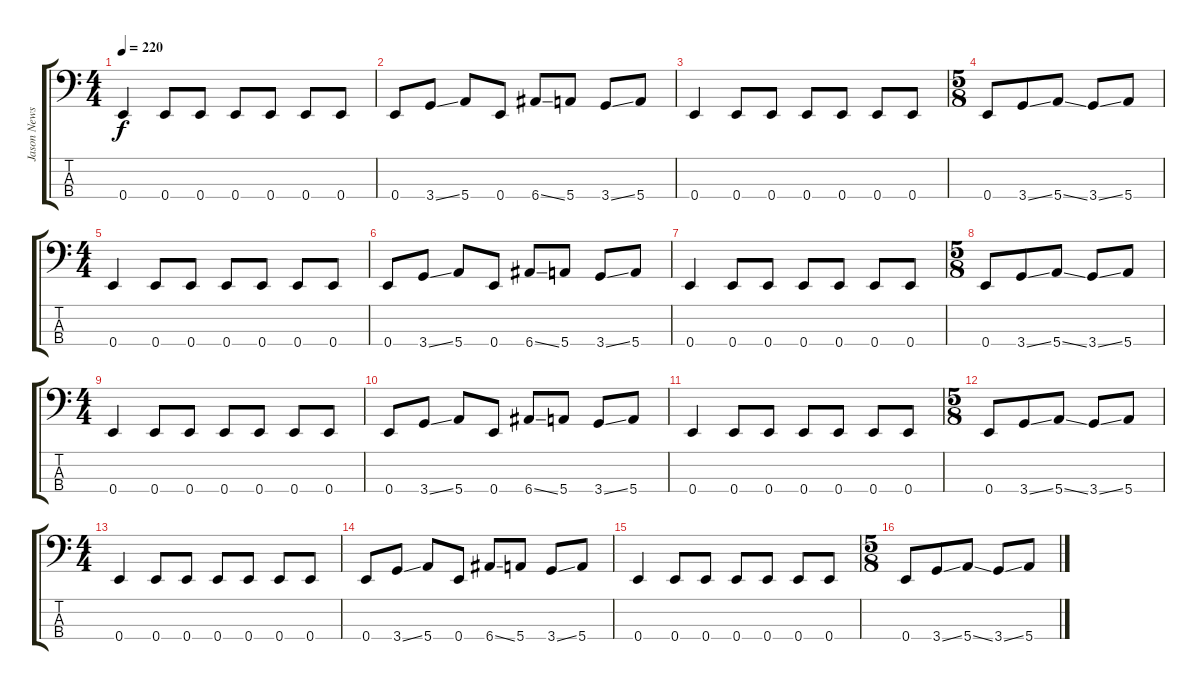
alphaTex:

\track ("Jason Newsted/Cliff Burton Bass" "Jason News") {instrument electricbasspick}
\staff {score tabs}
\tuning (G2 D2 A1 E1) {hide}
\ts (4 4)
\tempo 220
\clef f4
\ks c
0.4.4{dy f} 0.4.8 0.4.8 0.4.8 0.4.8 0.4.8 0.4.8 |
0.4.8 3.4{ss}.8 5.4.8 0.4.8 6.4{ss}.8 5.4.8 3.4{ss}.8 5.4.8 |
0.4.4 0.4.8 0.4.8 0.4.8 0.4.8 0.4.8 0.4.8 |
\ts (5 8)
0.4.8 3.4{ss}.8 5.4{ss}.8 3.4{ss}.8 5.4.8 |
\ts (4 4)
0.4.4 0.4.8 0.4.8 0.4.8 0.4.8 0.4.8 0.4.8 |
0.4.8 3.4{ss}.8 5.4.8 0.4.8 6.4{ss}.8 5.4.8 3.4{ss}.8 5.4.8 |
0.4.4 0.4.8 0.4.8 0.4.8 0.4.8 0.4.8 0.4.8 |
\ts (5 8)
0.4.8 3.4{ss}.8 5.4{ss}.8 3.4{ss}.8 5.4.8 |
\ts (4 4)
0.4.4 0.4.8 0.4.8 0.4.8 0.4.8 0.4.8 0.4.8 |
0.4.8 3.4{ss}.8 5.4.8 0.4.8 6.4{ss}.8 5.4.8 3.4{ss}.8 5.4.8 |
0.4.4 0.4.8 0.4.8 0.4.8 0.4.8 0.4.8 0.4.8 |
\ts (5 8)
0.4.8 3.4{ss}.8 5.4{ss}.8 3.4{ss}.8 5.4.8 |
\ts (4 4)
0.4.4 0.4.8 0.4.8 0.4.8 0.4.8 0.4.8 0.4.8 |
0.4.8 3.4{ss}.8 5.4.8 0.4.8 6.4{ss}.8 5.4.8 3.4{ss}.8 5.4.8 |
0.4.4 0.4.8 0.4.8 0.4.8 0.4.8 0.4.8 0.4.8 |
\ts (5 8)
0.4.8 3.4{ss}.8 5.4{ss}.8 3.4{ss}.8 5.4.8
